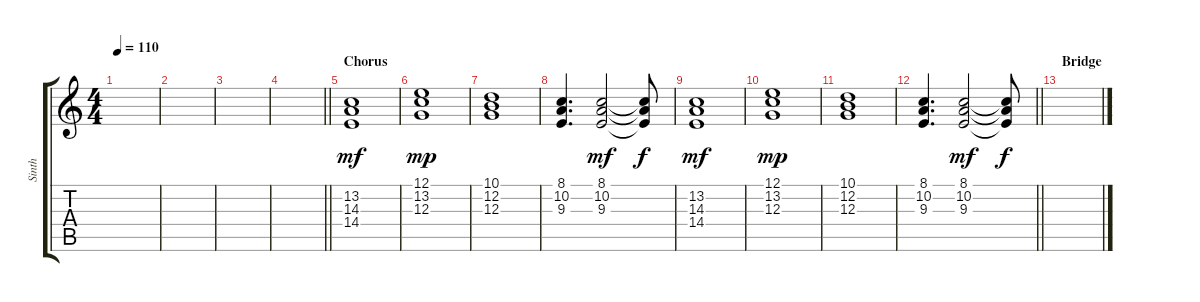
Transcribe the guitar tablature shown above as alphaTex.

\track ("Sinth" "Sinth") {instrument stringensemble1}
\staff {score tabs}
\tuning (E4 B3 G3 D3 A2 E2) {hide}
\ts (4 4)
\tempo 110
\clef g2
\ks c
|
|
|
\barLineRight lightlight
|
\section ("" "Chorus")
(13.2 14.3 14.4).1{dy mf} |
(12.1 13.2 12.3).1{dy mp} |
(10.1 12.2 12.3).1 |
(8.1 10.2 9.3).4{d} (8.1 10.2 9.3).2{dy mf} (8.1{t} 10.2{t} 9.3{t}).8{dy f} |
(13.2 14.3 14.4).1{dy mf} |
(12.1 13.2 12.3).1{dy mp} |
(10.1 12.2 12.3).1 |
\barLineRight lightlight
(8.1 10.2 9.3).4{d} (8.1 10.2 9.3).2{dy mf} (8.1{t} 10.2{t} 9.3{t}).8{dy f} |
\section ("" "Bridge")
